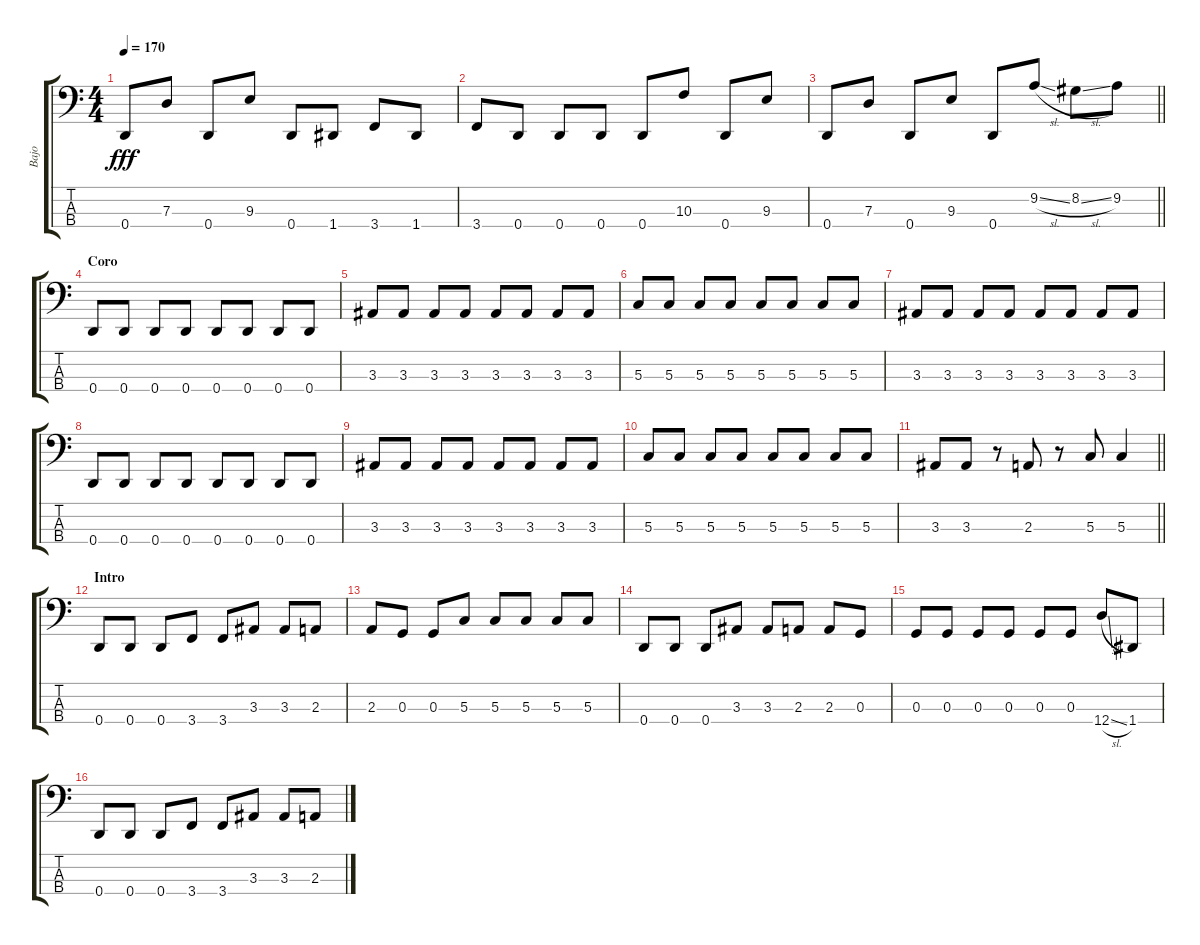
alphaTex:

\track ("Bajo" "Bajo") {instrument electricbasspick}
\staff {score tabs}
\tuning (F2 C2 G1 D1) {hide}
\ts (4 4)
\tempo 170
\clef f4
\ks c
0.4.8{dy fff} 7.3.8 0.4.8 9.3.8 0.4.8 1.4.8 3.4.8 1.4.8 |
3.4.8 0.4.8 0.4.8 0.4.8 0.4.8 10.3.8 0.4.8 9.3.8 |
\barLineRight lightlight
0.4.8 7.3.8 0.4.8 9.3.8 0.4.8 9.2{sl}.8 8.2{sl}.8 9.2.8 |
\section ("" "Coro")
0.4.8 0.4.8 0.4.8 0.4.8 0.4.8 0.4.8 0.4.8 0.4.8 |
3.3.8 3.3.8 3.3.8 3.3.8 3.3.8 3.3.8 3.3.8 3.3.8 |
5.3.8 5.3.8 5.3.8 5.3.8 5.3.8 5.3.8 5.3.8 5.3.8 |
3.3.8 3.3.8 3.3.8 3.3.8 3.3.8 3.3.8 3.3.8 3.3.8 |
0.4.8 0.4.8 0.4.8 0.4.8 0.4.8 0.4.8 0.4.8 0.4.8 |
3.3.8 3.3.8 3.3.8 3.3.8 3.3.8 3.3.8 3.3.8 3.3.8 |
5.3.8 5.3.8 5.3.8 5.3.8 5.3.8 5.3.8 5.3.8 5.3.8 |
\barLineRight lightlight
3.3.8 3.3.8 r.8 2.3.8 r.8 5.3.8 5.3.4 |
\section ("" "Intro")
0.4.8 0.4.8 0.4.8 3.4.8 3.4.8 3.3.8 3.3.8 2.3.8 |
2.3.8 0.3.8 0.3.8 5.3.8 5.3.8 5.3.8 5.3.8 5.3.8 |
0.4.8 0.4.8 0.4.8 3.3.8 3.3.8 2.3.8 2.3.8 0.3.8 |
0.3.8 0.3.8 0.3.8 0.3.8 0.3.8 0.3.8 12.4{sl}.8 1.4.8 |
0.4.8 0.4.8 0.4.8 3.4.8 3.4.8 3.3.8 3.3.8 2.3.8
